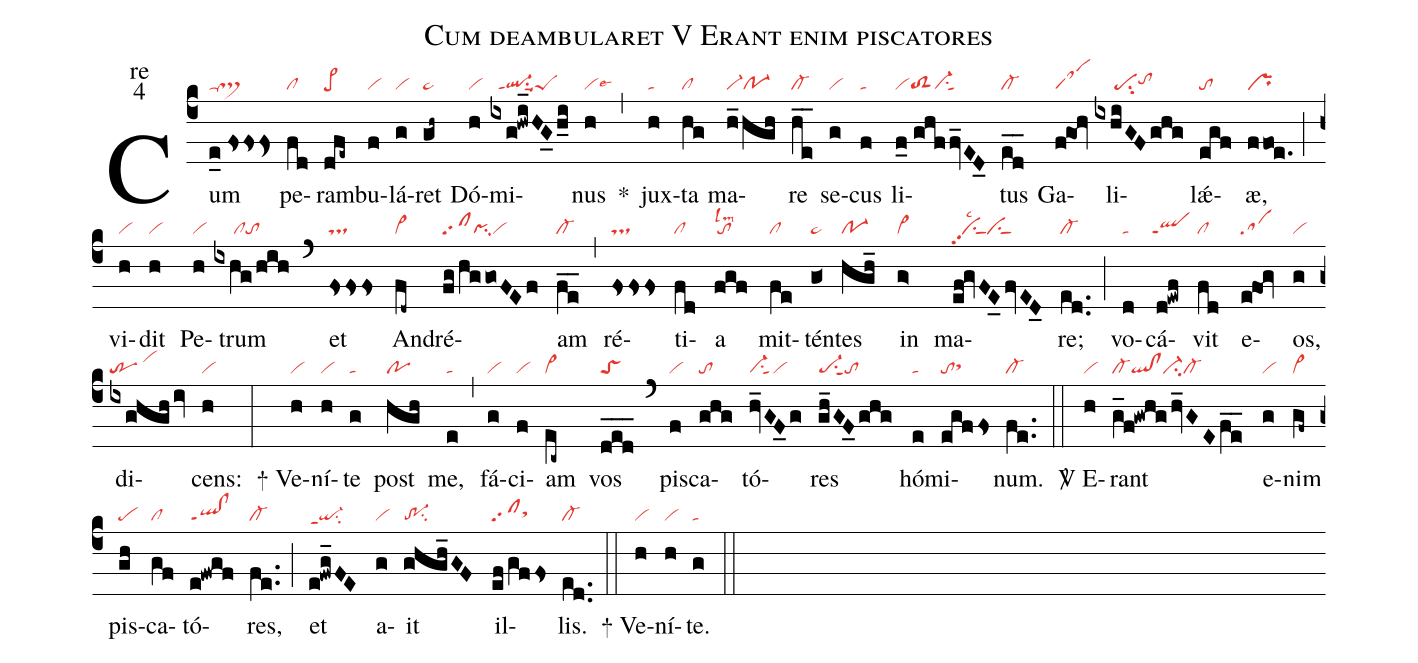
name:Cum deambularet V Erant enim piscatores;
office-part:re;
mode:4;
nabc-lines:1;
%%
(c4) Cum(e_0//fsfsfs>|ts>ppu1) pe(fd|cl)ram(dfe~|pe>)bu(f|vi)lá(g|vi)ret(gh~|pe~) Dó(h|vi)mi(ixg!hwi_HG_02h_2i|//ql-ppt1su1suu1peS)nus(h|vilse6) <sp>*</sp>(,) jux(h|ta)ta(hg|cl) ma(h_/hgh|vi-po-1)re(he__|cl-) se(g|vi)cus(f|ta) li(f_0//ghf/fv_ED_0|vitoS2vi-su1sut1)tus(ed__|cl-) Ga(f@goh|saM)li(ixhiGFghg|/////pesu2tohh)lǽ(egf|to)æ,(ffoe.|pr) (;) vi(h|vi)dit(h|vi) Pe(h|vi)trum(ixhg/hih|/////clto) (`) et(fsfsfs|ts) An(fd~|vi>)dré(fg/hggoFEf|clpp2pisu1vi)am(fe__|cl-) (,) ré(fsfsfs|ts)ti(fd|cl)a(fgf|tolslm2) mit(fe|cl)tén(g<|pe~)tes(hgh_|po-1) in(g>|vi>) ma(ef!gvFE_0fvED_0|visu1sut1pp2lsc2visu1sut1)re;(ed..|cl-) (;) vo(d|ta)cá(d!ewf|`qlppt1)vit(fd|cl) e(e@fog|sa)os,(g|vi) di(ixghgh/iv|tr/vihj)cens:(h|vi) (:)

<sp>+</sp> Ve(h|vi)ní(h|vi)te(g|ta) post(hgh|po) me,(e|ta) (,) fá(g|vi)ci(f|vi)am(ec~|vi>) vos(ded___|toS) (`) pis(f|vi)ca(ghg|to)tó(hv_GF_0g|vi-su1sut1vi)res(gh_GF_0ghg|pe-su1sut1to) hó(e|ta)mi(egffs|tosthh)num.(fe..|cl-) (::)

<sp>V/</sp> E(h|vi)rant(g_f!gwhg/hv_GEfe__|cl-ql!clci-cl-) e(g|vi)nim(gf~|vi>) pis(gh|pe)ca(gf|cl)tó(e!fwgf|ql!clppt1)res,(fe..|cl-) (;) et(e!fwg_FE|qi-ppt1su2) a(g|vi)it(ghgh_GF|tr-1su2) il(ef/gffs|clpp2sthh)lis.(ed..|cl-) (::)

<sp>+</sp> Ve(h|vi)ní(h|vi)te.(g|ta) (::)
